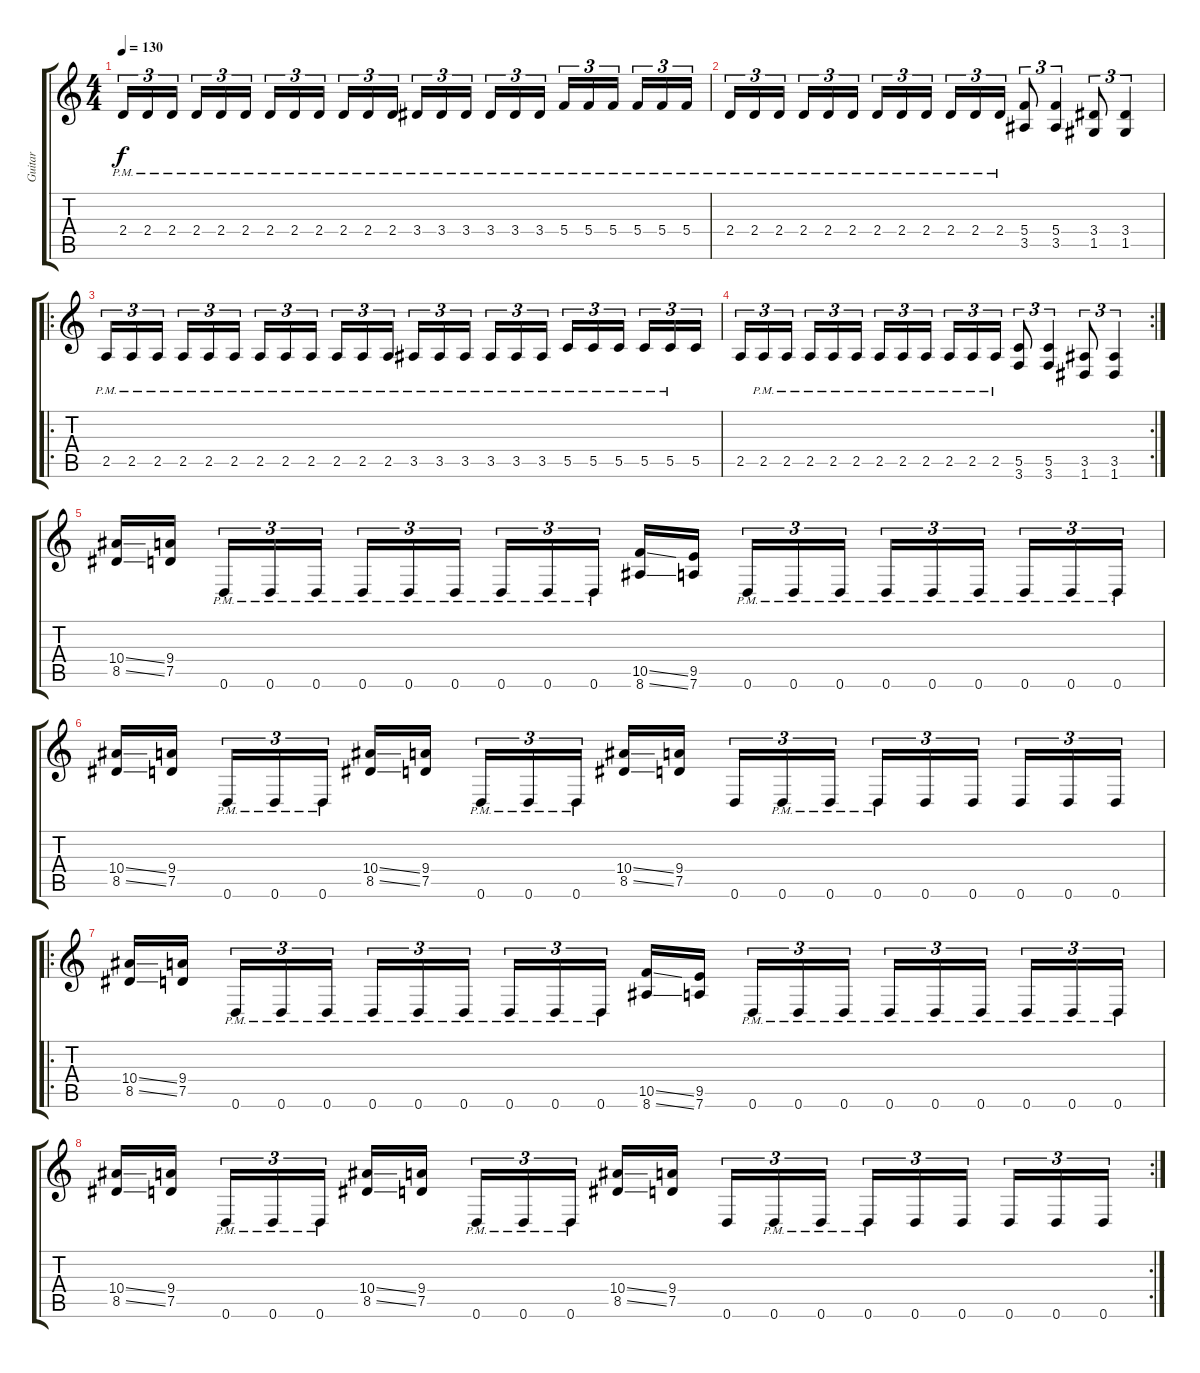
\track ("Guitar " "Guitar ") {instrument distortionguitar}
\staff {score tabs}
\tuning (D4 A3 F3 C3 G2 D2) {hide}
\ts (4 4)
\tempo 130
\clef g2
\ks c
2.4{pm}.16{tu (3 2) dy f} 2.4{pm}.16{tu (3 2)} 2.4{pm}.16{tu (3 2)} 2.4{pm}.16{tu (3 2)} 2.4{pm}.16{tu (3 2)} 2.4{pm}.16{tu (3 2)} 2.4{pm}.16{tu (3 2)} 2.4{pm}.16{tu (3 2)} 2.4{pm}.16{tu (3 2)} 2.4{pm}.16{tu (3 2)} 2.4{pm}.16{tu (3 2)} 2.4{pm}.16{tu (3 2)} 3.4{pm}.16{tu (3 2)} 3.4{pm}.16{tu (3 2)} 3.4{pm}.16{tu (3 2)} 3.4{pm}.16{tu (3 2)} 3.4{pm}.16{tu (3 2)} 3.4{pm}.16{tu (3 2)} 5.4{pm}.16{tu (3 2)} 5.4{pm}.16{tu (3 2)} 5.4{pm}.16{tu (3 2)} 5.4{pm}.16{tu (3 2)} 5.4{pm}.16{tu (3 2)} 5.4{pm}.16{tu (3 2)} |
2.4{pm}.16{tu (3 2)} 2.4{pm}.16{tu (3 2)} 2.4{pm}.16{tu (3 2)} 2.4{pm}.16{tu (3 2)} 2.4{pm}.16{tu (3 2)} 2.4{pm}.16{tu (3 2)} 2.4{pm}.16{tu (3 2)} 2.4{pm}.16{tu (3 2)} 2.4{pm}.16{tu (3 2)} 2.4{pm}.16{tu (3 2)} 2.4{pm}.16{tu (3 2)} 2.4{pm}.16{tu (3 2)} (5.4 3.5).8{tu (3 2)} (5.4 3.5).4{tu (3 2)} (3.4 1.5).8{tu (3 2)} (3.4 1.5).4{tu (3 2)} |
\ro
2.5{pm}.16{tu (3 2)} 2.5{pm}.16{tu (3 2)} 2.5{pm}.16{tu (3 2)} 2.5{pm}.16{tu (3 2)} 2.5{pm}.16{tu (3 2)} 2.5{pm}.16{tu (3 2)} 2.5{pm}.16{tu (3 2)} 2.5{pm}.16{tu (3 2)} 2.5{pm}.16{tu (3 2)} 2.5{pm}.16{tu (3 2)} 2.5{pm}.16{tu (3 2)} 2.5{pm}.16{tu (3 2)} 3.5{pm}.16{tu (3 2)} 3.5{pm}.16{tu (3 2)} 3.5{pm}.16{tu (3 2)} 3.5{pm}.16{tu (3 2)} 3.5{pm}.16{tu (3 2)} 3.5{pm}.16{tu (3 2)} 5.5{pm}.16{tu (3 2)} 5.5{pm}.16{tu (3 2)} 5.5{pm}.16{tu (3 2)} 5.5{pm}.16{tu (3 2)} 5.5{pm}.16{tu (3 2)} 5.5.16{tu (3 2)} |
\rc 2
2.5.16{tu (3 2)} 2.5{pm}.16{tu (3 2)} 2.5{pm}.16{tu (3 2)} 2.5{pm}.16{tu (3 2)} 2.5{pm}.16{tu (3 2)} 2.5{pm}.16{tu (3 2)} 2.5{pm}.16{tu (3 2)} 2.5{pm}.16{tu (3 2)} 2.5{pm}.16{tu (3 2)} 2.5{pm}.16{tu (3 2)} 2.5{pm}.16{tu (3 2)} 2.5{pm}.16{tu (3 2)} (5.5 3.6).8{tu (3 2)} (5.5 3.6).4{tu (3 2)} (3.5 1.6).8{tu (3 2)} (3.5 1.6).4{tu (3 2)} |
(10.4{ss} 8.5{ss}).16 (9.4 7.5).16 0.6{pm}.16{tu (3 2)} 0.6{pm}.16{tu (3 2)} 0.6{pm}.16{tu (3 2)} 0.6{pm}.16{tu (3 2)} 0.6{pm}.16{tu (3 2)} 0.6{pm}.16{tu (3 2)} 0.6{pm}.16{tu (3 2)} 0.6{pm}.16{tu (3 2)} 0.6{pm}.16{tu (3 2)} (10.5{ss} 8.6{ss}).16 (9.5 7.6).16 0.6{pm}.16{tu (3 2)} 0.6{pm}.16{tu (3 2)} 0.6{pm}.16{tu (3 2)} 0.6{pm}.16{tu (3 2)} 0.6{pm}.16{tu (3 2)} 0.6{pm}.16{tu (3 2)} 0.6{pm}.16{tu (3 2)} 0.6{pm}.16{tu (3 2)} 0.6{pm}.16{tu (3 2)} |
(10.4{ss} 8.5{ss}).16 (9.4 7.5).16 0.6{pm}.16{tu (3 2)} 0.6{pm}.16{tu (3 2)} 0.6{pm}.16{tu (3 2)} (10.4{ss} 8.5{ss}).16 (9.4 7.5).16 0.6{pm}.16{tu (3 2)} 0.6{pm}.16{tu (3 2)} 0.6{pm}.16{tu (3 2)} (10.4{ss} 8.5{ss}).16 (9.4 7.5).16 0.6.16{tu (3 2)} 0.6{pm}.16{tu (3 2)} 0.6{pm}.16{tu (3 2)} 0.6{pm}.16{tu (3 2)} 0.6.16{tu (3 2)} 0.6.16{tu (3 2)} 0.6.16{tu (3 2)} 0.6.16{tu (3 2)} 0.6.16{tu (3 2)} |
\ro
(10.4{ss} 8.5{ss}).16 (9.4 7.5).16 0.6{pm}.16{tu (3 2)} 0.6{pm}.16{tu (3 2)} 0.6{pm}.16{tu (3 2)} 0.6{pm}.16{tu (3 2)} 0.6{pm}.16{tu (3 2)} 0.6{pm}.16{tu (3 2)} 0.6{pm}.16{tu (3 2)} 0.6{pm}.16{tu (3 2)} 0.6{pm}.16{tu (3 2)} (10.5{ss} 8.6{ss}).16 (9.5 7.6).16 0.6{pm}.16{tu (3 2)} 0.6{pm}.16{tu (3 2)} 0.6{pm}.16{tu (3 2)} 0.6{pm}.16{tu (3 2)} 0.6{pm}.16{tu (3 2)} 0.6{pm}.16{tu (3 2)} 0.6{pm}.16{tu (3 2)} 0.6{pm}.16{tu (3 2)} 0.6{pm}.16{tu (3 2)} |
\rc 2
(10.4{ss} 8.5{ss}).16 (9.4 7.5).16 0.6{pm}.16{tu (3 2)} 0.6{pm}.16{tu (3 2)} 0.6{pm}.16{tu (3 2)} (10.4{ss} 8.5{ss}).16 (9.4 7.5).16 0.6{pm}.16{tu (3 2)} 0.6{pm}.16{tu (3 2)} 0.6{pm}.16{tu (3 2)} (10.4{ss} 8.5{ss}).16 (9.4 7.5).16 0.6.16{tu (3 2)} 0.6{pm}.16{tu (3 2)} 0.6{pm}.16{tu (3 2)} 0.6{pm}.16{tu (3 2)} 0.6.16{tu (3 2)} 0.6.16{tu (3 2)} 0.6.16{tu (3 2)} 0.6.16{tu (3 2)} 0.6.16{tu (3 2)}
